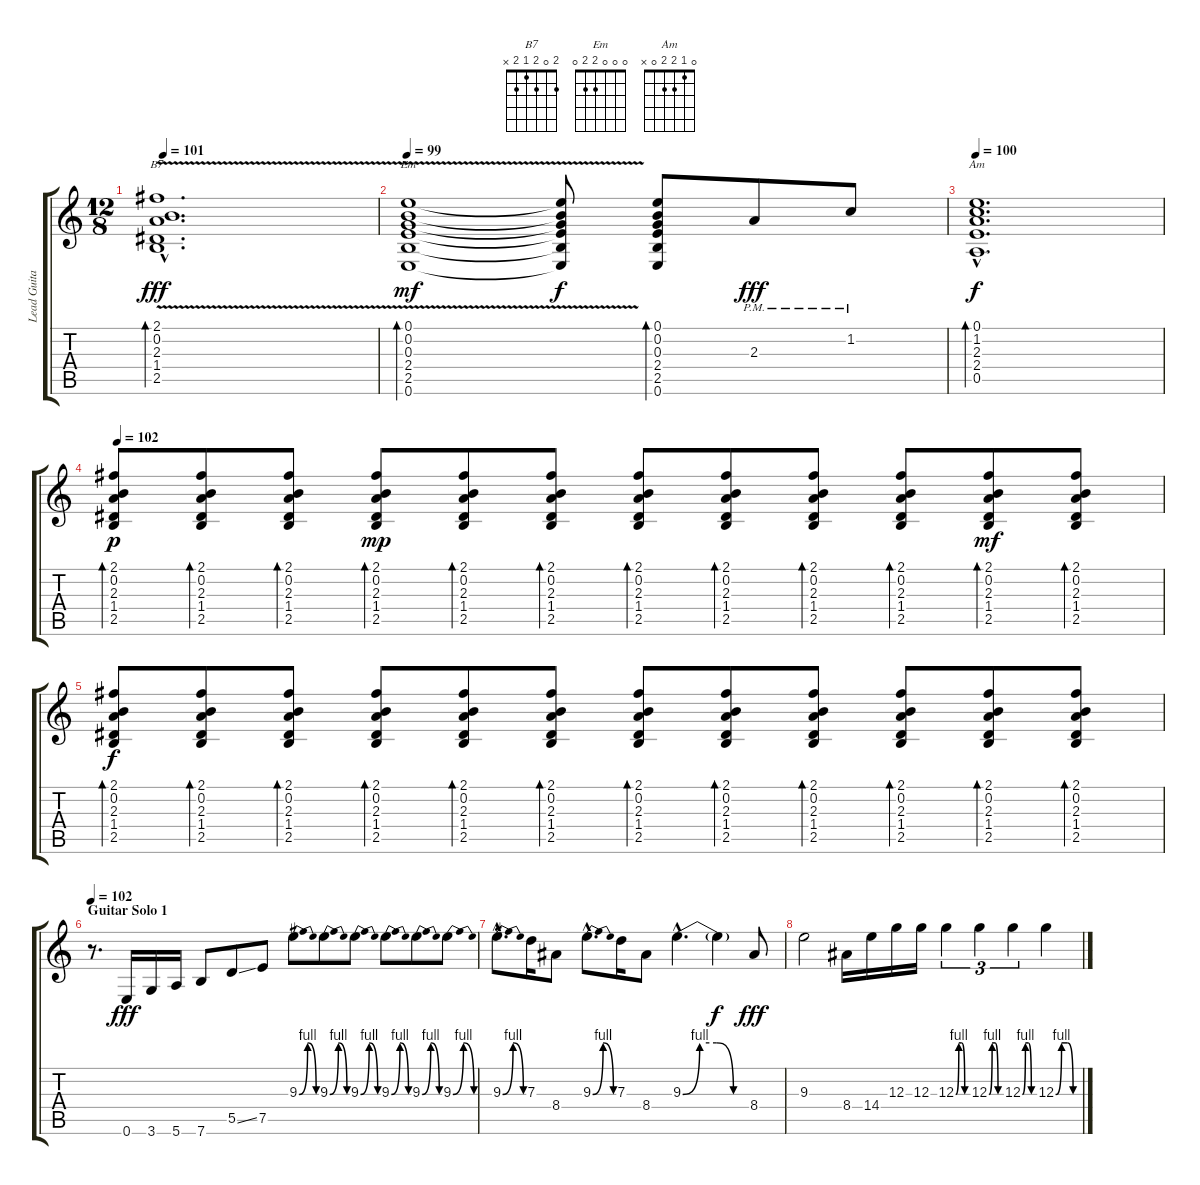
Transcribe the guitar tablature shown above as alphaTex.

\track ("Lead Guitar (J. Fogerty (Who Else?))" "Lead Guita") {instrument electricguitarjazz}
\staff {score tabs}
\tuning (E4 B3 G3 D3 A2 E2) {hide}
\chord ("B7" 2 0 2 1 2 x)
\chord ("Em" 0 0 0 2 2 0)
\chord ("Am" 0 1 2 2 0 x)
\ts (12 8)
\tempo 101
\clef g2
\ks c
(2.1{v hac} 0.2{v hac} 2.3{v hac} 1.4{v hac} 2.5{v hac}).1{d bd 480 ch "B7" dy fff} |
\tempo 99
(0.1{v} 0.2{v} 0.3{v} 2.4{v} 2.5{v} 0.6{v}).1{bd 480 ch "Em" dy mf} (0.1{t} 0.2{t} 0.3{t} 2.4{t} 2.5{t} 0.6{t}).8{dy f} (0.1 0.2 0.3 2.4 2.5 0.6).8{bd 60} 2.3{pm}.8{dy fff} 1.2{pm}.8 |
\tempo 100
(0.1{hac} 1.2{hac} 2.3{hac} 2.4{hac} 0.5{hac}).1{d bd 480 ch "Am" dy f} |
\tempo 102
(2.1 0.2 2.3 1.4 2.5).8{bd 30 dy p} (2.1 0.2 2.3 1.4 2.5).8{bd 30} (2.1 0.2 2.3 1.4 2.5).8{bd 30} (2.1 0.2 2.3 1.4 2.5).8{bd 30 dy mp} (2.1 0.2 2.3 1.4 2.5).8{bd 30} (2.1 0.2 2.3 1.4 2.5).8{bd 30} (2.1 0.2 2.3 1.4 2.5).8{bd 30} (2.1 0.2 2.3 1.4 2.5).8{bd 30} (2.1 0.2 2.3 1.4 2.5).8{bd 30} (2.1 0.2 2.3 1.4 2.5).8{bd 30} (2.1 0.2 2.3 1.4 2.5).8{bd 30 dy mf} (2.1 0.2 2.3 1.4 2.5).8{bd 30} |
(2.1 0.2 2.3 1.4 2.5).8{bd 30 dy f} (2.1 0.2 2.3 1.4 2.5).8{bd 30} (2.1 0.2 2.3 1.4 2.5).8{bd 30} (2.1 0.2 2.3 1.4 2.5).8{bd 30} (2.1 0.2 2.3 1.4 2.5).8{bd 30} (2.1 0.2 2.3 1.4 2.5).8{bd 30} (2.1 0.2 2.3 1.4 2.5).8{bd 30} (2.1 0.2 2.3 1.4 2.5).8{bd 30} (2.1 0.2 2.3 1.4 2.5).8{bd 30} (2.1 0.2 2.3 1.4 2.5).8{bd 30} (2.1 0.2 2.3 1.4 2.5).8{bd 30} (2.1 0.2 2.3 1.4 2.5).8{bd 30} |
\section ("" "Guitar Solo 1")
\tempo 102
r.8{d volume 16 balance 8 instrument overdrivenguitar} 0.6.16{dy fff} 3.6.16 5.6.16 7.6.8 5.5{ss}.8 7.5.8 9.3{be (bendrelease 0 0 30 4 45 4 60 0)}.8 9.3{be (bendrelease 0 0 30 4 45 4 60 0)}.8 9.3{be (bendrelease 0 0 30 4 45 4 60 0)}.8 9.3{be (bendrelease 0 0 30 4 45 4 60 0)}.8 9.3{be (bendrelease 0 0 30 4 45 4 60 0)}.8 9.3{be (bendrelease 0 0 30 4 45 4 60 0)}.8 |
9.3{be (bendrelease 0 0 30 4 45 4 60 0) hac}.8{d} 7.3.16 8.4.8 9.3{be (bendrelease 0 0 30 4 45 4 60 0) hac}.8{d} 7.3.16 8.4.8 9.3{be (custom 0 0 15 4 30 4 45 0 60 0) hac}.4{d} 9.3{t}.4{dy f} 8.4.8{dy fff} |
9.3.2 8.4.16 14.4.16 12.3.16 12.3.16 12.3{be (custom 0 0 15 4 30 4 45 0 60 0)}.4{tu (3 2)} 12.3{be (custom 0 0 15 4 30 4 45 0 60 0)}.4{tu (3 2)} 12.3{be (custom 0 0 15 4 30 4 45 0 60 0)}.4{tu (3 2)} 12.3{be (custom 0 0 15 4 30 4 45 0 60 0)}.4
